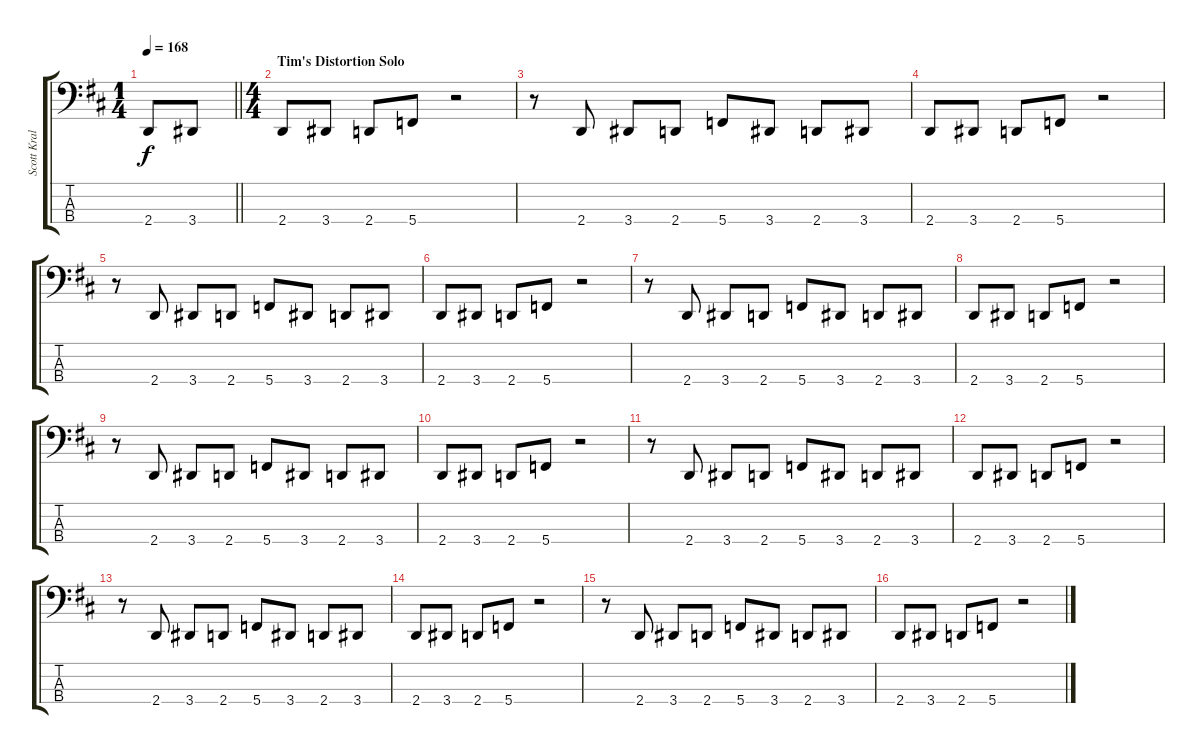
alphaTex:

\track ("Scott Krall" "Scott Kral") {instrument electricbassfinger}
\staff {score tabs}
\tuning (Eb2 Bb1 F1 C1) {hide}
\ts (1 4)
\tempo 168
\clef f4
\barLineRight lightlight
\ks d
2.4.8{dy f} 3.4.8 |
\ts (4 4)
\section ("" "Tim's Distortion Solo")
2.4.8 3.4.8 2.4.8 5.4.8 r.2 |
r.8 2.4.8 3.4.8 2.4.8 5.4.8 3.4.8 2.4.8 3.4.8 |
2.4.8 3.4.8 2.4.8 5.4.8 r.2 |
r.8 2.4.8 3.4.8 2.4.8 5.4.8 3.4.8 2.4.8 3.4.8 |
2.4.8 3.4.8 2.4.8 5.4.8 r.2 |
r.8 2.4.8 3.4.8 2.4.8 5.4.8 3.4.8 2.4.8 3.4.8 |
2.4.8 3.4.8 2.4.8 5.4.8 r.2 |
r.8 2.4.8 3.4.8 2.4.8 5.4.8 3.4.8 2.4.8 3.4.8 |
2.4.8 3.4.8 2.4.8 5.4.8 r.2 |
r.8 2.4.8 3.4.8 2.4.8 5.4.8 3.4.8 2.4.8 3.4.8 |
2.4.8 3.4.8 2.4.8 5.4.8 r.2 |
r.8 2.4.8 3.4.8 2.4.8 5.4.8 3.4.8 2.4.8 3.4.8 |
2.4.8 3.4.8 2.4.8 5.4.8 r.2 |
r.8 2.4.8 3.4.8 2.4.8 5.4.8 3.4.8 2.4.8 3.4.8 |
2.4.8 3.4.8 2.4.8 5.4.8 r.2
